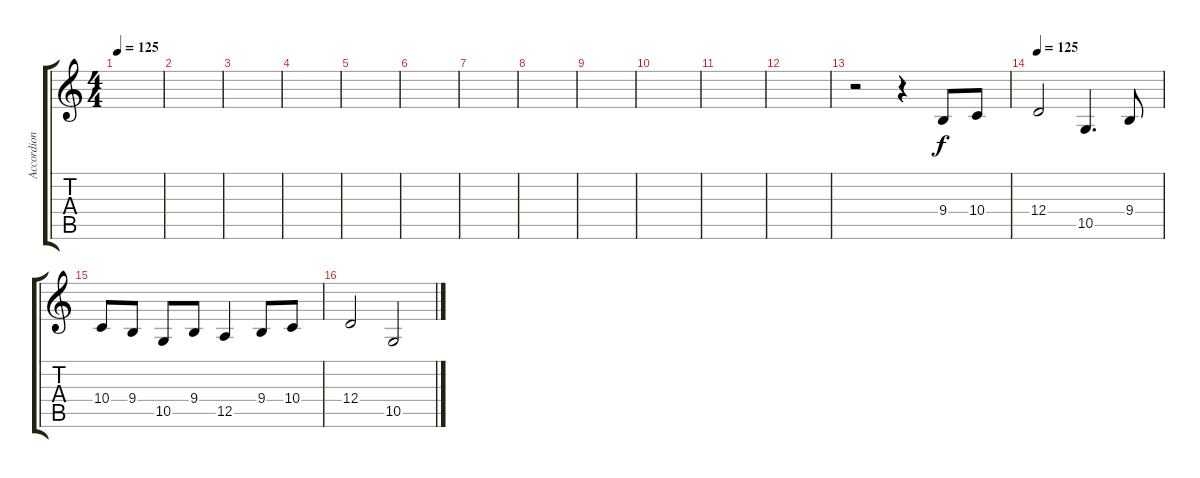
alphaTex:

\track ("Accordion" "Accordion") {instrument accordion}
\staff {score tabs}
\tuning (E4 B3 G3 D3 A2 E2) {hide}
\ts (4 4)
\tempo 125
\clef g2
\ks c
|
|
|
|
|
|
|
|
|
|
|
|
r.2 r.4 9.4.8 10.4.8 |
\tempo 125
12.4.2 10.5.4{d} 9.4.8 |
10.4.8 9.4.8 10.5.8 9.4.8 12.5.4 9.4.8 10.4.8 |
12.4.2 10.5.2
